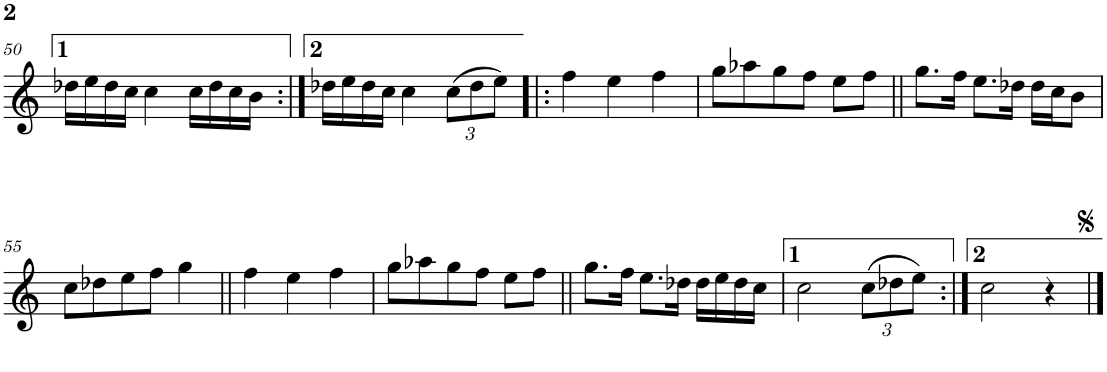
**kern
*part1
*staff1
*I"Piano
*I'Pno
!!LO:PB:g=z
*clefG2
*k[]
*M3/4
=50
16dd-X\LL
16ee\
16dd-\
16cc\JJ
4cc\
16cc\LL
16dd-\
16cc\
16b\JJ
=51:|!
16dd-X\LL
16ee\
16dd-\
16cc\JJ
4cc\
*Xbrackettup
(12cc\L
12dd-\
12ee\J)
=52!|:
4ff\
4ee\
4ff\
=53
8gg\L
8aa-X\
8gg\
8ff\J
8ee\L
8ff\J
=54||
8.gg\L
16ff\Jk
8.ee\L
16dd-X\Jk
16dd-\LL
16cc\J
8b\J
!!LO:LB:g=z
=55
8cc\L
8dd-X\
8ee\
8ff\J
4gg\
=56||
4ff\
4ee\
4ff\
=57
8gg\L
8aa-X\
8gg\
8ff\J
8ee\L
8ff\J
=58||
8.gg\L
16ff\Jk
8.ee\L
16dd-X\Jk
16dd-\LL
16ee\
16dd-\
16cc\JJ
=59
2cc\
(12cc\L
12dd-X\
12ee\J)
=60:|!
2cc\
4r
==
*-
